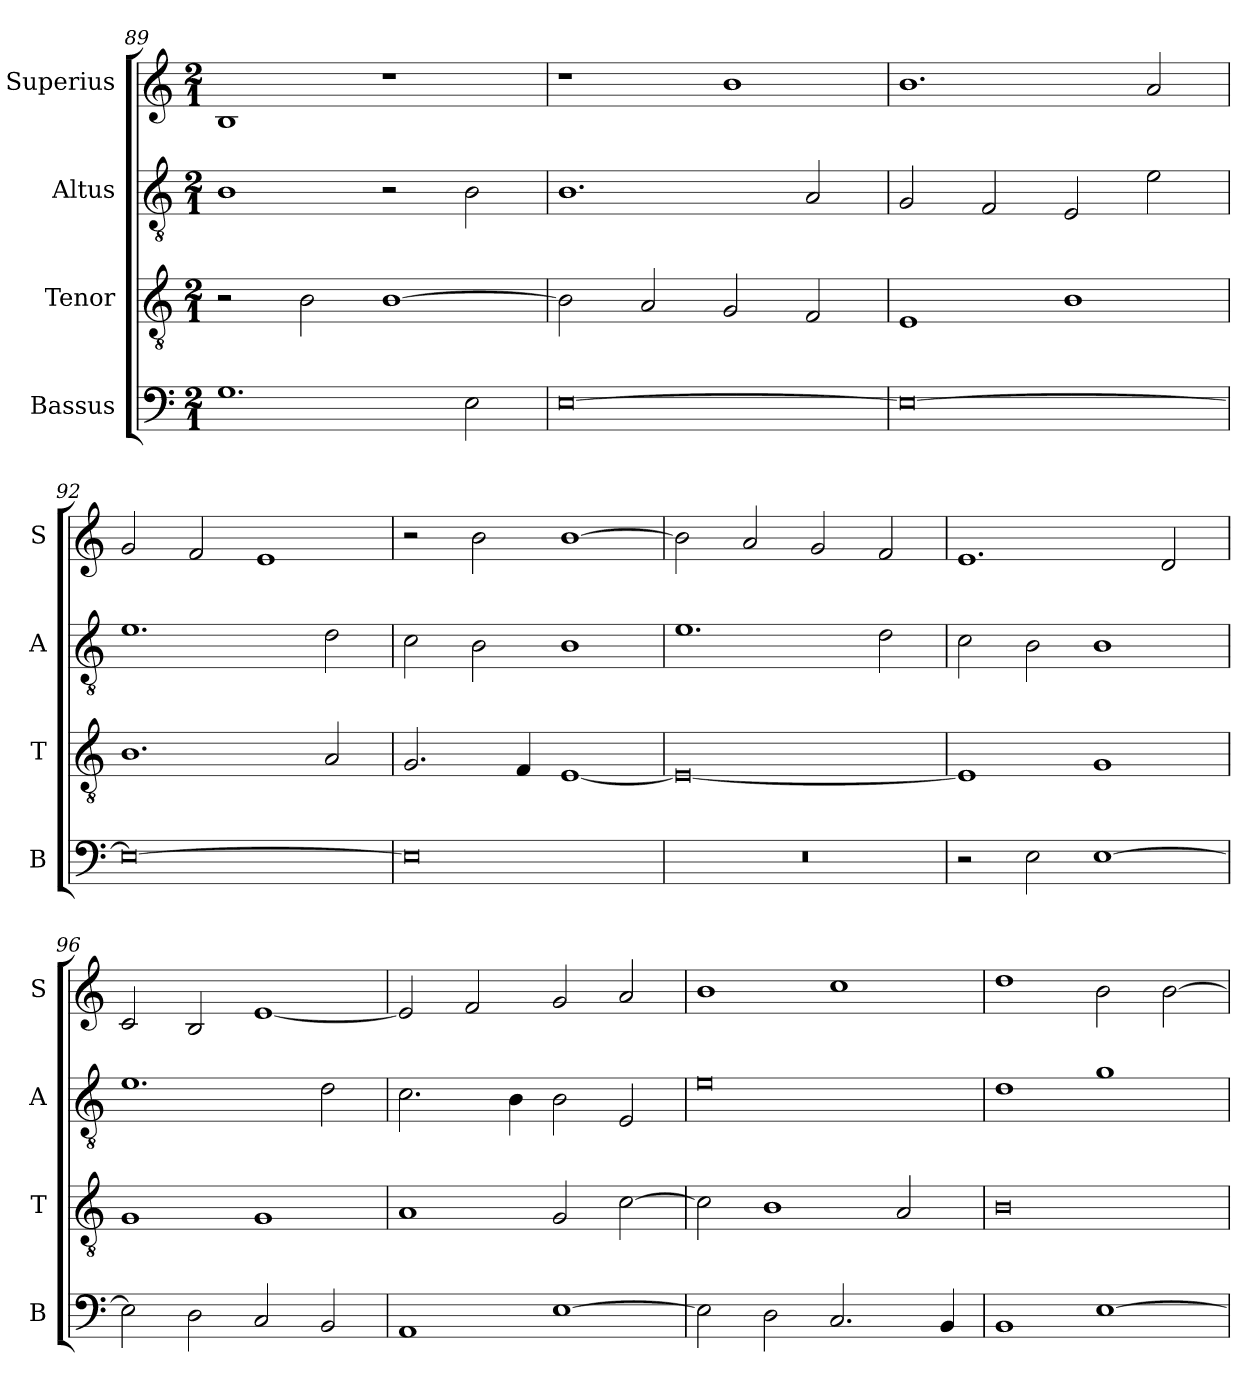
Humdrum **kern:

**kern	**kern	**kern	**kern
*part4	*part3	*part2	*part1
*staff4	*staff3	*staff2	*staff1
*I"Bassus	*I"Tenor	*I"Altus	*I"Superius
*I'B	*I'T	*I'A	*I'S
*clefF4	*clefGv2	*clefGv2	*clefG2
*k[]	*k[]	*k[]	*k[]
*M2/1	*M2/1	*M2/1	*M2/1
=89	=89	=89	=89
1.G	2r	1B	1B
.	2B\	.	.
.	[1B	2r	1r
2E\	.	2B\	.
=90	=90	=90	=90
[0E	2B\]	1.B	1r
.	2A/	.	.
.	2G/	.	1b
.	2F/	2A/	.
=91	=91	=91	=91
0E_	1E	2G/	1.b
.	.	2F/	.
.	1B	2E/	.
.	.	2e\	2a/
=92	=92	=92	=92
0E_	1.B	1.e	2g/
.	.	.	2f/
.	.	.	1e
.	2A/	2d\	.
=93	=93	=93	=93
0E]	2.G/	2c\	2r
.	.	2B\	2b\
.	4F/	.	.
.	[1E	1B	[1b
=94	=94	=94	=94
0r	0E_	1.e	2b\]
.	.	.	2a/
.	.	.	2g/
.	.	2d\	2f/
=95	=95	=95	=95
2r	1E]	2c\	1.e
2E\	.	2B\	.
[1E	1G	1B	.
.	.	.	2d/
=96	=96	=96	=96
2E\]	1G	1.e	2c/
2D\	.	.	2B/
2C/	1G	.	[1e
2BB/	.	2d\	.
=97	=97	=97	=97
1AA	1A	2.c\	2e/]
.	.	.	2f/
.	.	4B\	.
[1E	2G/	2B\	2g/
.	[2c\	2E/	2a/
=98	=98	=98	=98
2E\]	2c\]	0e	1b
2D\	1B	.	.
2.C/	.	.	1cc
.	2A/	.	.
4BB/	.	.	.
=99	=99	=99	=99
1BB	0B	1d	1dd
[1E	.	1g	2b\
.	.	.	[2b\
=	=	=	=
*-	*-	*-	*-
